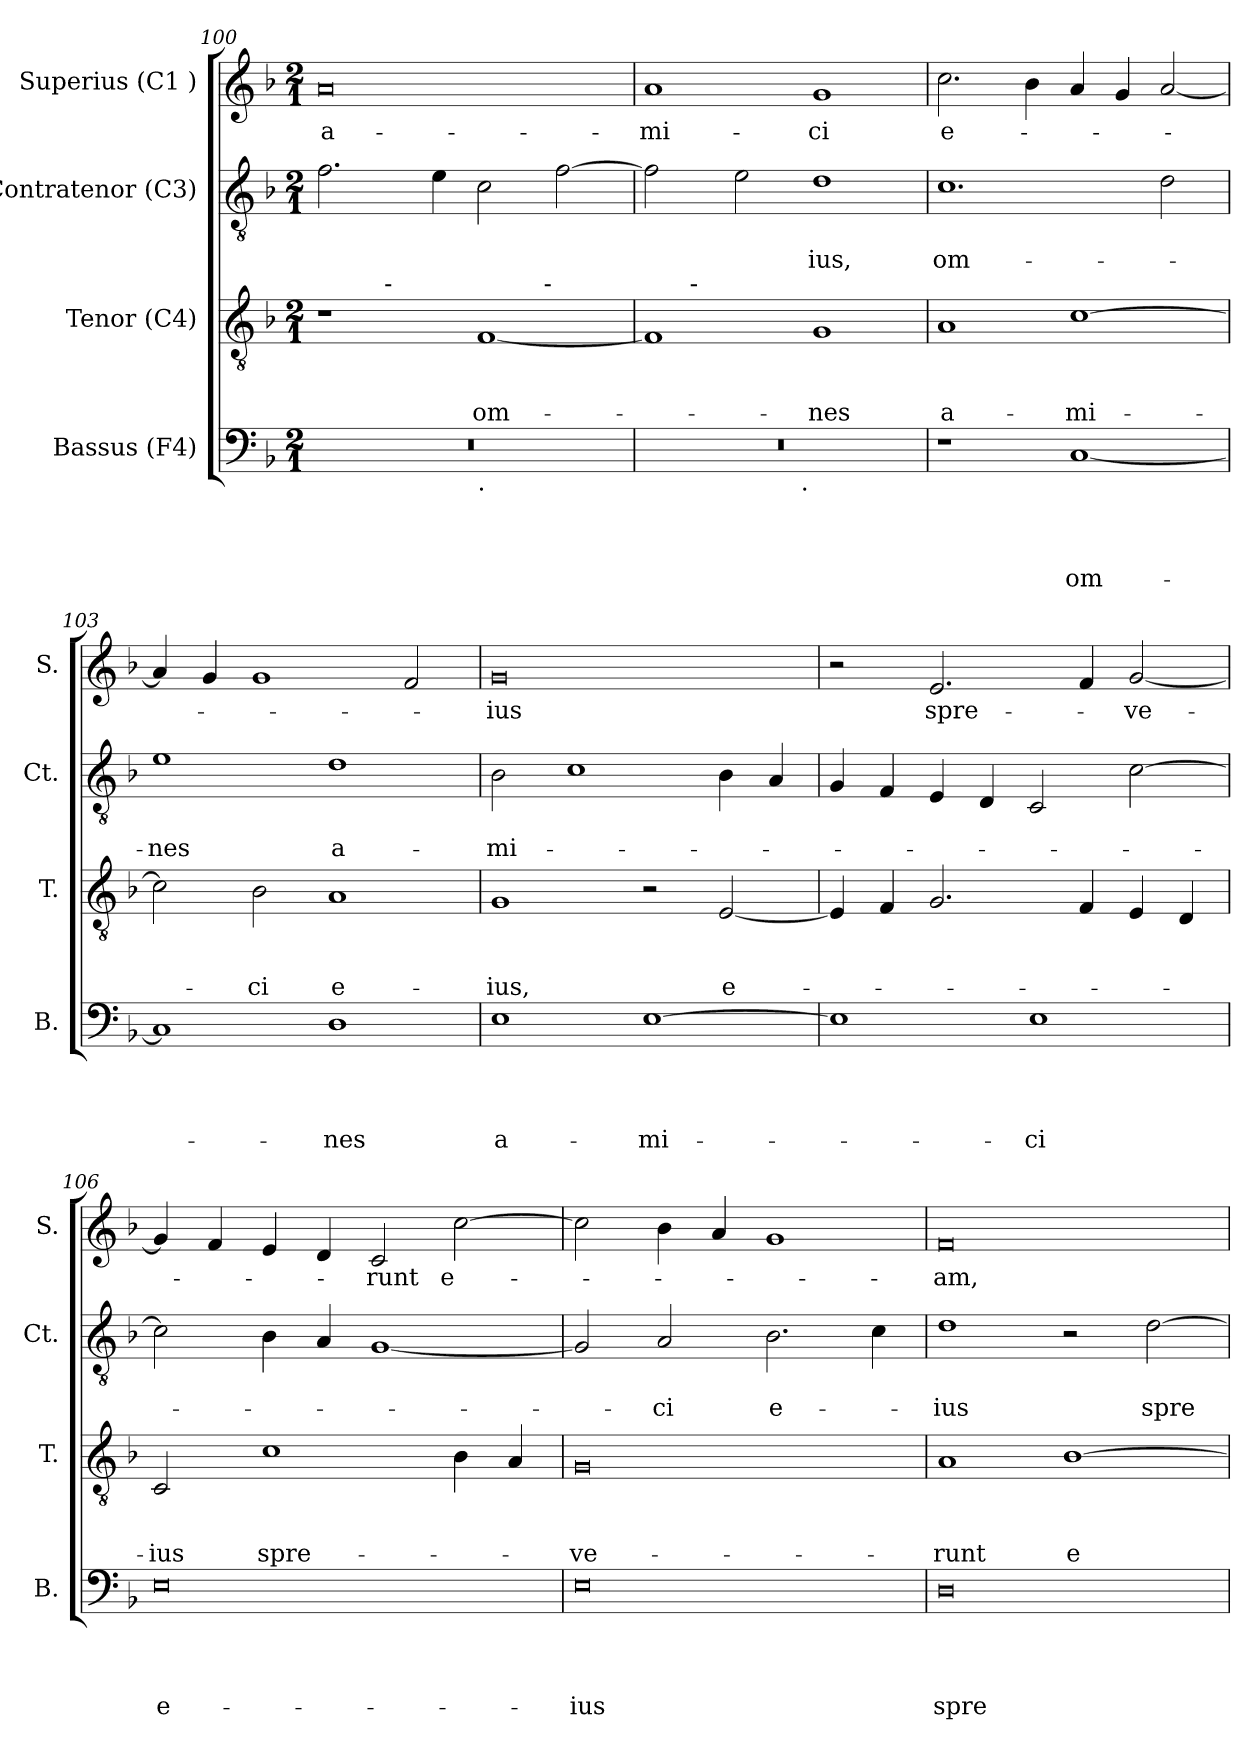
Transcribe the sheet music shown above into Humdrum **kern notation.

**kern	**text	**text	**text	**text	**kern	**text	**text	**text	**kern	**text	**text	**kern	**text
*part4	*part4	*part4	*part4	*part4	*part3	*part3	*part3	*part3	*part2	*part2	*part2	*part1	*part1
*staff4	*staff4	*staff4	*staff4	*staff4	*staff3	*staff3	*staff3	*staff3	*staff2	*staff2	*staff2	*staff1	*staff1
*I"Bassus (F4)	*	*	*	*	*I"Tenor (C4)	*	*	*	*I"Contratenor (C3)	*	*	*I"Superius (C1 )	*
*I'B.	*	*	*	*	*I'T.	*	*	*	*I'Ct.	*	*	*I'S.	*
!!LO:LB:g=z
*clefF4	*	*	*	*	*clefGv2	*	*	*	*clefGv2	*	*	*clefG2	*
*k[b-]	*	*	*	*	*k[b-]	*	*	*	*k[b-]	*	*	*k[b-]	*
*F:	*	*	*	*	*F:	*	*	*	*F:	*	*	*F:	*
*M2/1	*	*	*	*	*M2/1	*	*	*	*M2/1	*	*	*M2/1	*
=100	=100	=100	=100	=100	=100	=100	=100	=100	=100	=100	=100	=100	=100
!	!	!	!	!	!	!	!	!	!	!	!	!	!LO:LY:b:rj
*^	*	*	*	*	*^	*	*	*	*	*	*	*	*
0r	1ryy	.	.	.	.	1r	4...ryy	.	.	.	2.f\	.	.	0a	a-
!	!	!	!	!	!	!	!LO:TX:a:t=-	!	!	!	!	!	!	!	!
.	.	.	.	.	.	.	1ryy	.	.	.	.	.	.	.	.
.	.	.	.	.	.	.	.	.	.	.	4e\	.	.	.	.
!	!LO:TX:b:t=.	!	!	!	!	!	!	!	!	!	!	!	!	!	!
!	!	!	!	!	!	!	!	!	!	!LO:LY:b	!	!	!	!	!
.	1ryy	.	.	.	.	[<1F	.	.	.	om-	2c\	.	.	.	.
!	!	!	!	!	!	!	!LO:TX:a:t=-	!	!	!	!	!	!	!	!
.	.	.	.	.	.	.	2ryy	.	.	.	.	.	.	.	.
.	.	.	.	.	.	.	.	.	.	.	[>2f\	.	.	.	.
.	.	.	.	.	.	.	32ryy	.	.	.	.	.	.	.	.
=101	=101	=101	=101	=101	=101	=101	=101	=101	=101	=101	=101	=101	=101	=101	=101
!	!	!	!	!	!	!	!	!	!	!	!	!	!	!	!LO:LY:b
0r	2ryy	.	.	.	.	1F]	4ryy	.	.	.	2f\]	.	.	1a	-mi-
!	!	!	!	!	!	!	!LO:TX:a:t=-	!	!	!	!	!	!	!	!
.	.	.	.	.	.	.	1..ryy	.	.	.	.	.	.	.	.
.	4...ryy	.	.	.	.	.	.	.	.	.	2e\	.	.	.	.
!	!LO:TX:b:t=.	!	!	!	!	!	!	!	!	!	!	!	!	!	!
.	1ryy	.	.	.	.	.	.	.	.	.	.	.	.	.	.
!	!	!	!	!	!	!	!	!	!	!LO:LY:b	!	!	!LO:LY:b	!	!LO:LY:b
.	.	.	.	.	.	1G	.	.	.	-nes	1d	.	-ius,	1g	-ci
.	32ryy	.	.	.	.	.	.	.	.	.	.	.	.	.	.
=102	=102	=102	=102	=102	=102	=102	=102	=102	=102	=102	=102	=102	=102	=102	=102
!	!	!	!	!	!	!	!	!	!	!LO:LY:b:rj	!	!	!LO:LY:b	!	!LO:LY:b:rj
*v	*v	*	*	*	*	*	*	*	*	*	*	*	*	*	*
*	*	*	*	*	*v	*v	*	*	*	*	*	*	*	*
1r	.	.	.	.	1A	.	.	a-	1.c	.	om-	2.cc\	e-
.	.	.	.	.	.	.	.	.	.	.	.	4b-\	.
!	!	!	!	!LO:LY:b	!	!	!	!LO:LY:b	!	!	!	!	!
[<1C	.	.	.	om-	[>1c	.	.	-mi-	.	.	.	4a/	.
.	.	.	.	.	.	.	.	.	.	.	.	4g/	.
.	.	.	.	.	.	.	.	.	2d\	.	.	[<2a/	.
=103	=103	=103	=103	=103	=103	=103	=103	=103	=103	=103	=103	=103	=103
!	!	!	!	!	!	!	!	!	!	!	!LO:LY:b	!	!
1C]	.	.	.	.	2c\]	.	.	.	1e	.	-nes	4a/]	.
.	.	.	.	.	.	.	.	.	.	.	.	4g/	.
!	!	!	!	!	!	!	!	!LO:LY:b	!	!	!	!	!
.	.	.	.	.	2B-\	.	.	-ci	.	.	.	1g	.
!	!	!	!	!LO:LY:b	!	!	!	!LO:LY:b:rj	!	!	!LO:LY:b:rj	!	!
1D	.	.	.	-nes	1A	.	.	e-	1d	.	a-	.	.
.	.	.	.	.	.	.	.	.	.	.	.	2f/	.
=104	=104	=104	=104	=104	=104	=104	=104	=104	=104	=104	=104	=104	=104
!	!	!	!	!LO:LY:b:rj	!	!	!	!LO:LY:b	!	!	!LO:LY:b	!	!LO:LY:b:rj
1E	.	.	.	a-	1G	.	.	-ius,	2B-\	.	-mi-	0g	-ius
.	.	.	.	.	.	.	.	.	1c	.	.	.	.
!	!	!	!	!LO:LY:b	!	!	!	!	!	!	!	!	!
[<1E	.	.	.	-mi-	2r	.	.	.	.	.	.	.	.
!	!	!	!	!	!	!	!	!LO:LY:b:rj	!	!	!	!	!
.	.	.	.	.	[<2E/	.	.	e-	4B-\	.	.	.	.
.	.	.	.	.	.	.	.	.	4A/	.	.	.	.
!!LO:PB:g=z
=105	=105	=105	=105	=105	=105	=105	=105	=105	=105	=105	=105	=105	=105
1E]	.	.	.	.	4E/]	.	.	.	4G/	.	.	2r	.
.	.	.	.	.	4F/	.	.	.	4F/	.	.	.	.
!	!	!	!	!	!	!	!	!	!	!	!	!	!LO:LY:b
.	.	.	.	.	2.G/	.	.	.	4E/	.	.	2.e/	spre-
.	.	.	.	.	.	.	.	.	4D/	.	.	.	.
!	!	!	!	!LO:LY:b	!	!	!	!	!	!	!	!	!
1E	.	.	.	-ci	.	.	.	.	2C/	.	.	.	.
.	.	.	.	.	4F/	.	.	.	.	.	.	4f/	.
!	!	!	!	!	!	!	!	!	!	!	!	!	!LO:LY:b
.	.	.	.	.	4E/	.	.	.	[>2c\	.	.	[<2g/	-ve-
.	.	.	.	.	4D/	.	.	.	.	.	.	.	.
=106	=106	=106	=106	=106	=106	=106	=106	=106	=106	=106	=106	=106	=106
!	!	!	!	!LO:LY:b:rj	!	!	!	!LO:LY:b	!	!	!	!	!
0E	.	.	.	e-	2C/	.	.	-ius	2c\]	.	.	4g/]	.
.	.	.	.	.	.	.	.	.	.	.	.	4f/	.
!	!	!	!	!	!	!	!	!LO:LY:b	!	!	!	!	!
.	.	.	.	.	1c	.	.	spre-	4B-\	.	.	4e/	.
.	.	.	.	.	.	.	.	.	4A/	.	.	4d/	.
!	!	!	!	!	!	!	!	!	!	!	!	!	!LO:LY:b
.	.	.	.	.	.	.	.	.	[<1G	.	.	2c/	-runt
!	!	!	!	!	!	!	!	!	!	!	!	!	!LO:LY:b:rj
.	.	.	.	.	4B-\	.	.	.	.	.	.	[>2cc\	e-
.	.	.	.	.	4A/	.	.	.	.	.	.	.	.
=107	=107	=107	=107	=107	=107	=107	=107	=107	=107	=107	=107	=107	=107
!	!	!	!	!LO:LY:b:rj	!	!	!	!LO:LY:b:rj	!	!	!	!	!
0E	.	.	.	-ius	0G	.	.	-ve-	2G/]	.	.	2cc\]	.
!	!	!	!	!	!	!	!	!	!	!	!LO:LY:b	!	!
.	.	.	.	.	.	.	.	.	2A/	.	-ci	4b-\	.
.	.	.	.	.	.	.	.	.	.	.	.	4a/	.
!	!	!	!	!	!	!	!	!	!	!	!LO:LY:b:rj	!	!
.	.	.	.	.	.	.	.	.	2.B-\	.	e-	1g	.
.	.	.	.	.	.	.	.	.	4c\	.	.	.	.
=108	=108	=108	=108	=108	=108	=108	=108	=108	=108	=108	=108	=108	=108
!	!	!	!	!LO:LY:b	!	!	!	!LO:LY:b	!	!	!LO:LY:b	!	!LO:LY:b
0D	.	.	.	spre-	1A	.	.	-runt	1d	.	-ius	0f	-am,
!	!	!	!	!	!	!	!	!LO:LY:b:rj	!	!	!	!	!
.	.	.	.	.	[>1B-	.	.	e-	2r	.	.	.	.
!	!	!	!	!	!	!	!	!	!	!	!LO:LY:b	!	!
.	.	.	.	.	.	.	.	.	[>2d\	.	spre	.	.
=	=	=	=	=	=	=	=	=	=	=	=	=	=
*-	*-	*-	*-	*-	*-	*-	*-	*-	*-	*-	*-	*-	*-
